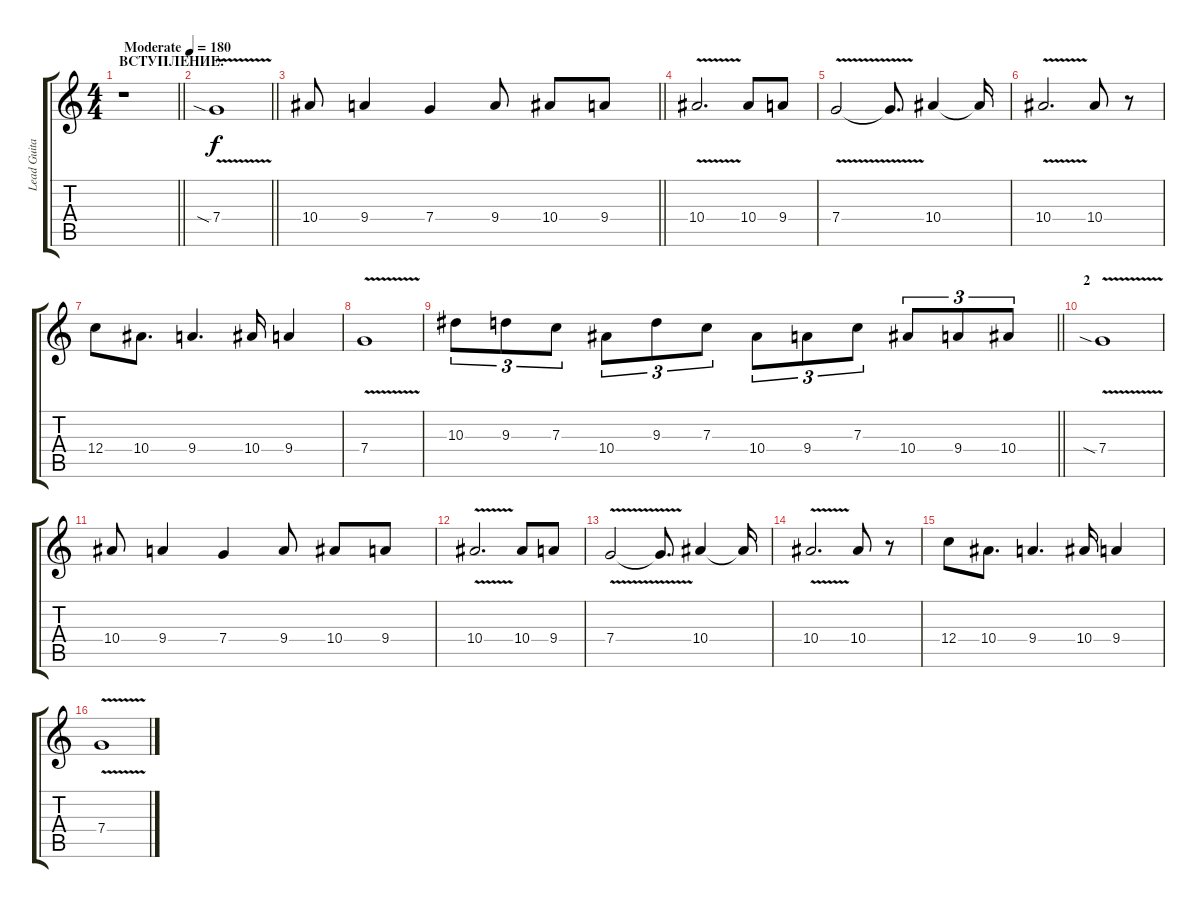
\track ("Lead Guitar" "Lead Guita") {instrument distortionguitar}
\staff {score tabs}
\tuning (D4 A3 F3 C3 G2 D2) {hide}
\ts (4 4)
\section ("" "ВСТУПЛЕНИЕ:")
\tempo (180 "Moderate")
\clef g2
\barLineRight lightlight
\ks c
r.1{dy f instrument distortionguitar} |
\barLineRight lightlight
7.4{v sia}.1 |
\barLineRight lightlight
10.4.8 9.4.4 7.4.4 9.4.8 10.4.8 9.4.8 |
10.4{v}.2{d} 10.4.8 9.4.8 |
7.4{v}.2 7.4{t}.8{d} 10.4.4 10.4{t}.16 |
10.4{v}.2{d} 10.4.8 r.8 |
12.4.8 10.4.8{d} 9.4.4{d} 10.4.16 9.4.4 |
7.4{v}.1 |
\barLineRight lightlight
10.3.8{tu (3 2)} 9.3.8{tu (3 2)} 7.3.8{tu (3 2)} 10.4.8{tu (3 2)} 9.3.8{tu (3 2)} 7.3.8{tu (3 2)} 10.4.8{tu (3 2)} 9.4.8{tu (3 2)} 7.3.8{tu (3 2)} 10.4.8{tu (3 2)} 9.4.8{tu (3 2)} 10.4.8{tu (3 2)} |
\section ("" "2")
7.4{v sia}.1 |
10.4.8 9.4.4 7.4.4 9.4.8 10.4.8 9.4.8 |
10.4{v}.2{d} 10.4.8 9.4.8 |
7.4{v}.2 7.4{t}.8{d} 10.4.4 10.4{t}.16 |
10.4{v}.2{d} 10.4.8 r.8 |
12.4.8 10.4.8{d} 9.4.4{d} 10.4.16 9.4.4 |
7.4{v}.1
